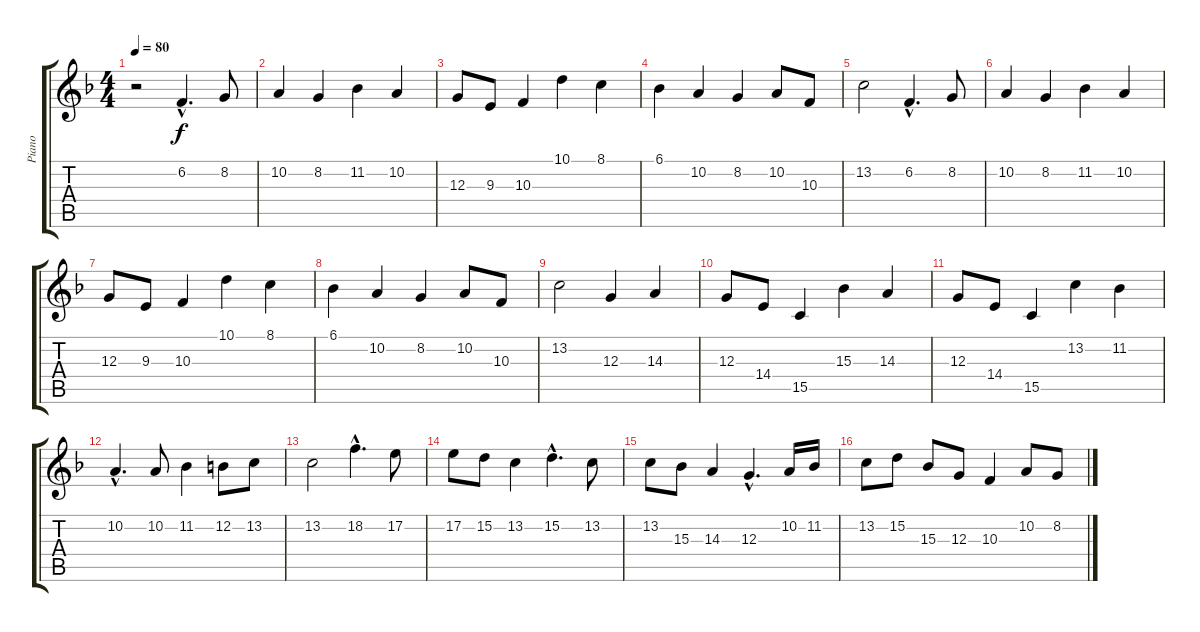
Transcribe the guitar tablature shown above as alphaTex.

\track ("Piano" "Piano") {instrument churchorgan}
\staff {score tabs}
\tuning (E4 B3 G3 D3 A2 E2) {hide}
\ts (4 4)
\tempo 80
\clef g2
\ks f
r.2{dy f instrument churchorgan} 6.2{hac}.4{d} 8.2.8 |
10.2.4 8.2.4 11.2.4 10.2.4 |
12.3.8 9.3.8 10.3.4 10.1.4 8.1.4 |
6.1.4 10.2.4 8.2.4 10.2.8 10.3.8 |
13.2.2 6.2{hac}.4{d} 8.2.8 |
10.2.4 8.2.4 11.2.4 10.2.4 |
12.3.8 9.3.8 10.3.4 10.1.4 8.1.4 |
6.1.4 10.2.4 8.2.4 10.2.8 10.3.8 |
13.2.2 12.3.4 14.3.4 |
12.3.8 14.4.8 15.5.4 15.3.4 14.3.4 |
12.3.8 14.4.8 15.5.4 13.2.4 11.2.4 |
10.2{hac}.4{d} 10.2.8 11.2.4 12.2.8 13.2.8 |
13.2.2 18.2{hac}.4{d} 17.2.8 |
17.2.8 15.2.8 13.2.4 15.2{hac}.4{d} 13.2.8 |
13.2.8 15.3.8 14.3.4 12.3{hac}.4{d} 10.2.16 11.2.16 |
13.2.8 15.2.8 15.3.8 12.3.8 10.3.4 10.2.8 8.2.8
